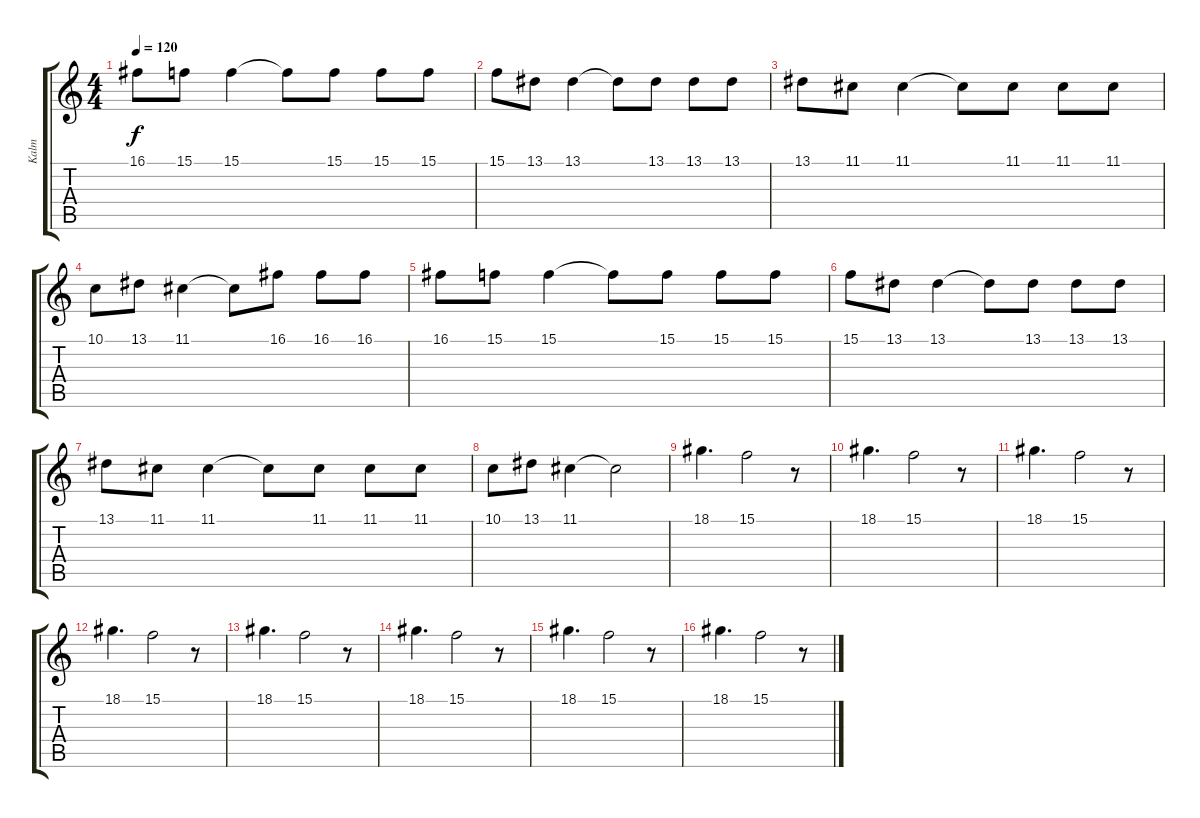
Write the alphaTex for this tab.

\track ("Kalm" "Kalm") {instrument brightacousticpiano}
\staff {score tabs}
\tuning (D4 A3 F3 C3 G2 C2) {hide}
\ts (4 4)
\tempo 120
\clef g2
\ks c
16.1.8{dy f} 15.1.8 15.1.4 15.1{t}.8 15.1.8 15.1.8 15.1.8 |
15.1.8 13.1.8 13.1.4 13.1{t}.8 13.1.8 13.1.8 13.1.8 |
13.1.8 11.1.8 11.1.4 11.1{t}.8 11.1.8 11.1.8 11.1.8 |
10.1.8 13.1.8 11.1.4 11.1{t}.8 16.1.8 16.1.8 16.1.8 |
16.1.8 15.1.8 15.1.4 15.1{t}.8 15.1.8 15.1.8 15.1.8 |
15.1.8 13.1.8 13.1.4 13.1{t}.8 13.1.8 13.1.8 13.1.8 |
13.1.8 11.1.8 11.1.4 11.1{t}.8 11.1.8 11.1.8 11.1.8 |
10.1.8 13.1.8 11.1.4 11.1{t}.2 |
18.1.4{d volume 7 instrument pad1newage} 15.1.2 r.8 |
18.1.4{d} 15.1.2 r.8 |
18.1.4{d} 15.1.2 r.8 |
18.1.4{d} 15.1.2 r.8 |
18.1.4{d} 15.1.2 r.8 |
18.1.4{d} 15.1.2 r.8 |
18.1.4{d} 15.1.2 r.8 |
18.1.4{d} 15.1.2 r.8
